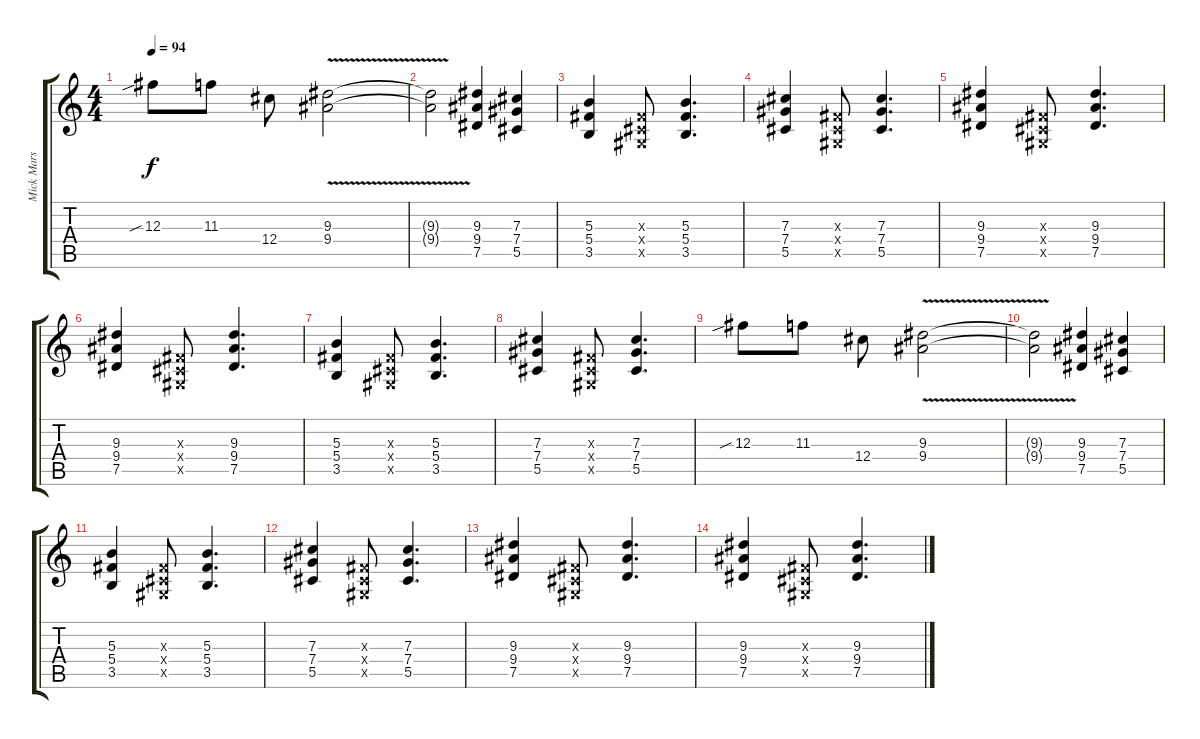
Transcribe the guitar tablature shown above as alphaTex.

\track ("Mick Mars" "Mick Mars") {instrument distortionguitar}
\staff {score tabs}
\tuning (Eb4 Bb3 Gb3 Db3 Ab2 Eb2) {hide}
\ts (4 4)
\tempo 94
\clef g2
\ks c
12.3{sib}.8{dy f} 11.3.8 12.4.8 (9.3{v} 9.4).2 |
(9.3{t} 9.4{t}).2 (9.3 9.4 7.5).4 (7.3 7.4 5.5).4 |
(5.3 5.4 3.5).4 (0.3{x} 0.4{x} 0.5{x}).8 (5.3 5.4 3.5).4{d} |
(7.3 7.4 5.5).4 (0.3{x} 0.4{x} 0.5{x}).8 (7.3 7.4 5.5).4{d} |
(9.3 9.4 7.5).4 (0.3{x} 0.4{x} 0.5{x}).8 (9.3 9.4 7.5).4{d} |
(9.3 9.4 7.5).4 (0.3{x} 0.4{x} 0.5{x}).8 (9.3 9.4 7.5).4{d} |
(5.3 5.4 3.5).4 (0.3{x} 0.4{x} 0.5{x}).8 (5.3 5.4 3.5).4{d} |
(7.3 7.4 5.5).4 (0.3{x} 0.4{x} 0.5{x}).8 (7.3 7.4 5.5).4{d} |
12.3{sib}.8 11.3.8 12.4.8 (9.3{v} 9.4).2 |
(9.3{t} 9.4{t}).2 (9.3 9.4 7.5).4 (7.3 7.4 5.5).4 |
(5.3 5.4 3.5).4 (0.3{x} 0.4{x} 0.5{x}).8 (5.3 5.4 3.5).4{d} |
(7.3 7.4 5.5).4 (0.3{x} 0.4{x} 0.5{x}).8 (7.3 7.4 5.5).4{d} |
(9.3 9.4 7.5).4 (0.3{x} 0.4{x} 0.5{x}).8 (9.3 9.4 7.5).4{d} |
(9.3 9.4 7.5).4 (0.3{x} 0.4{x} 0.5{x}).8 (9.3 9.4 7.5).4{d}
